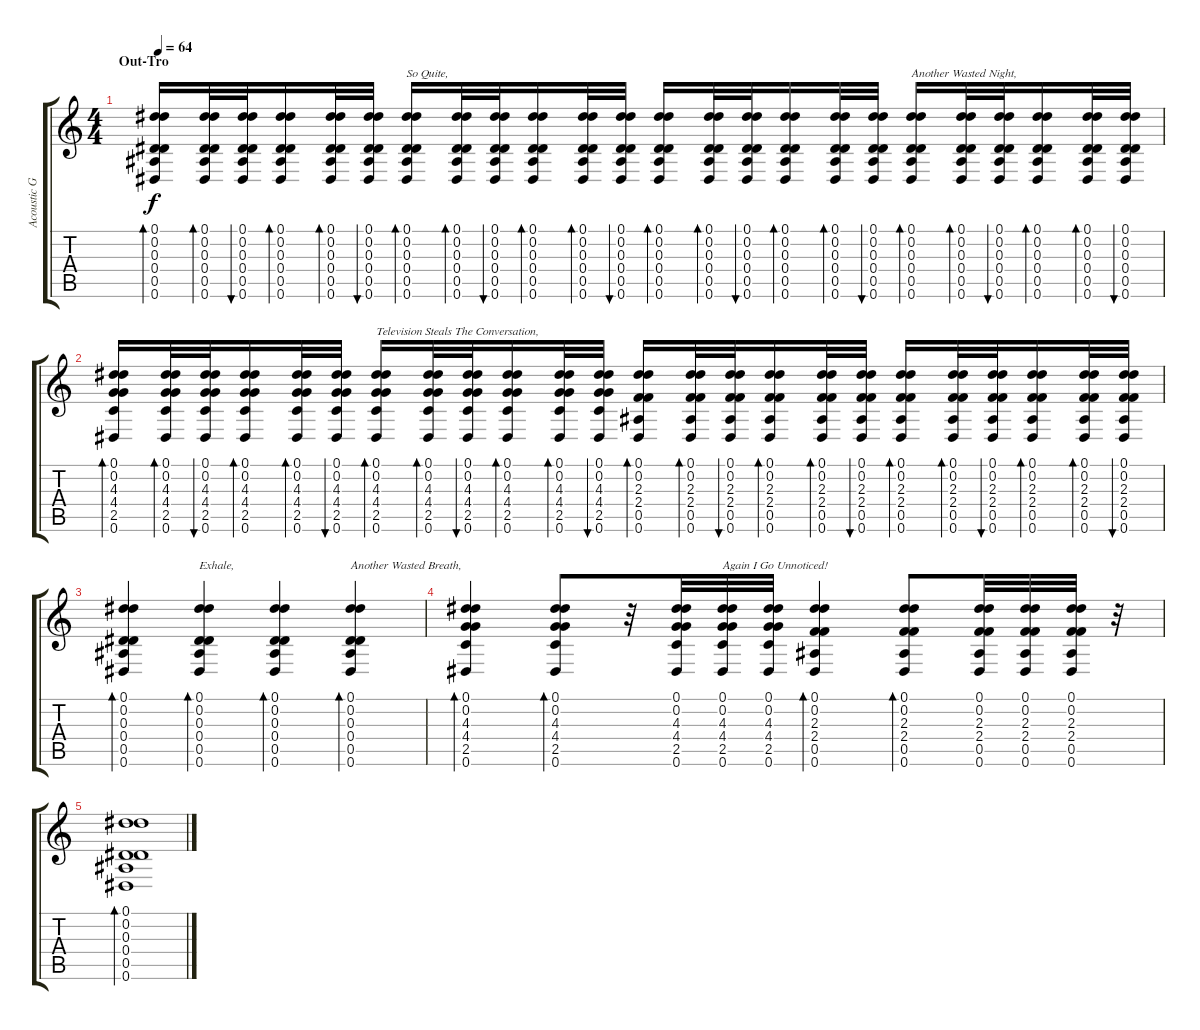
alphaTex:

\track ("Acoustic Guitar" "Acoustic G") {instrument acousticguitarsteel}
\staff {score tabs}
\tuning (Eb4 Eb4 Eb3 Eb3 Bb2 Eb2) {hide}
\ts (4 4)
\section ("" "Out-Tro")
\tempo 64
\clef g2
\ks c
(0.1 0.2 0.3 0.4 0.5 0.6).16{bd 30 dy f} (0.1 0.2 0.3 0.4 0.5 0.6).32{bd 30} (0.1 0.2 0.3 0.4 0.5 0.6).32{bu 30} (0.1 0.2 0.3 0.4 0.5 0.6).16{bd 30} (0.1 0.2 0.3 0.4 0.5 0.6).32{bd 30} (0.1 0.2 0.3 0.4 0.5 0.6).32{bu 30} (0.1 0.2 0.3 0.4 0.5 0.6).16{bd 30 txt "So Quite,"} (0.1 0.2 0.3 0.4 0.5 0.6).32{bd 30} (0.1 0.2 0.3 0.4 0.5 0.6).32{bu 30} (0.1 0.2 0.3 0.4 0.5 0.6).16{bd 30} (0.1 0.2 0.3 0.4 0.5 0.6).32{bd 30} (0.1 0.2 0.3 0.4 0.5 0.6).32{bu 30} (0.1 0.2 0.3 0.4 0.5 0.6).16{bd 30} (0.1 0.2 0.3 0.4 0.5 0.6).32{bd 30} (0.1 0.2 0.3 0.4 0.5 0.6).32{bu 30} (0.1 0.2 0.3 0.4 0.5 0.6).16{bd 30} (0.1 0.2 0.3 0.4 0.5 0.6).32{bd 30} (0.1 0.2 0.3 0.4 0.5 0.6).32{bu 30} (0.1 0.2 0.3 0.4 0.5 0.6).16{bd 30 txt "Another Wasted Night,"} (0.1 0.2 0.3 0.4 0.5 0.6).32{bd 30} (0.1 0.2 0.3 0.4 0.5 0.6).32{bu 30} (0.1 0.2 0.3 0.4 0.5 0.6).16{bd 30} (0.1 0.2 0.3 0.4 0.5 0.6).32{bd 30} (0.1 0.2 0.3 0.4 0.5 0.6).32{bu 30} |
(0.1 0.2 4.3 4.4 2.5 0.6).16{bd 30} (0.1 0.2 4.3 4.4 2.5 0.6).32{bd 30} (0.1 0.2 4.3 4.4 2.5 0.6).32{bu 30} (0.1 0.2 4.3 4.4 2.5 0.6).16{bd 30} (0.1 0.2 4.3 4.4 2.5 0.6).32{bd 30} (0.1 0.2 4.3 4.4 2.5 0.6).32{bu 30} (0.1 0.2 4.3 4.4 2.5 0.6).16{bd 30 txt "Television Steals The Conversation,"} (0.1 0.2 4.3 4.4 2.5 0.6).32{bd 30} (0.1 0.2 4.3 4.4 2.5 0.6).32{bu 30} (0.1 0.2 4.3 4.4 2.5 0.6).16{bd 30} (0.1 0.2 4.3 4.4 2.5 0.6).32{bd 30} (0.1 0.2 4.3 4.4 2.5 0.6).32{bu 30} (0.1 0.2 2.3 2.4 0.5 0.6).16{bd 30} (0.1 0.2 2.3 2.4 0.5 0.6).32{bd 30} (0.1 0.2 2.3 2.4 0.5 0.6).32{bu 30} (0.1 0.2 2.3 2.4 0.5 0.6).16{bd 30} (0.1 0.2 2.3 2.4 0.5 0.6).32{bd 30} (0.1 0.2 2.3 2.4 0.5 0.6).32{bu 30} (0.1 0.2 2.3 2.4 0.5 0.6).16{bd 30} (0.1 0.2 2.3 2.4 0.5 0.6).32{bd 30} (0.1 0.2 2.3 2.4 0.5 0.6).32{bu 30} (0.1 0.2 2.3 2.4 0.5 0.6).16{bd 30} (0.1 0.2 2.3 2.4 0.5 0.6).32{bd 30} (0.1 0.2 2.3 2.4 0.5 0.6).32{bu 30} |
(0.1 0.2 0.3 0.4 0.5 0.6).4{bd 30} (0.1 0.2 0.3 0.4 0.5 0.6).4{bd 30 txt "Exhale,"} (0.1 0.2 0.3 0.4 0.5 0.6).4{bd 30} (0.1 0.2 0.3 0.4 0.5 0.6).4{bd 30 txt "Another Wasted Breath,"} |
(0.1 0.2 4.3 4.4 2.5 0.6).4{bd 30} (0.1 0.2 4.3 4.4 2.5 0.6).8{bd 30} r.32 (0.1 0.2 4.3 4.4 2.5 0.6).32 (0.1 0.2 4.3 4.4 2.5 0.6).32{txt "Again I Go Unnoticed!"} (0.1 0.2 4.3 4.4 2.5 0.6).32 (0.1 0.2 2.3 2.4 0.5 0.6).4{bd 30} (0.1 0.2 2.3 2.4 0.5 0.6).8{bd 30} (0.1 0.2 2.3 2.4 0.5 0.6).32 (0.1 0.2 2.3 2.4 0.5 0.6).32 (0.1 0.2 2.3 2.4 0.5 0.6).32 r.32 |
(0.1 0.2 0.3 0.4 0.5 0.6).1{bd 30}
